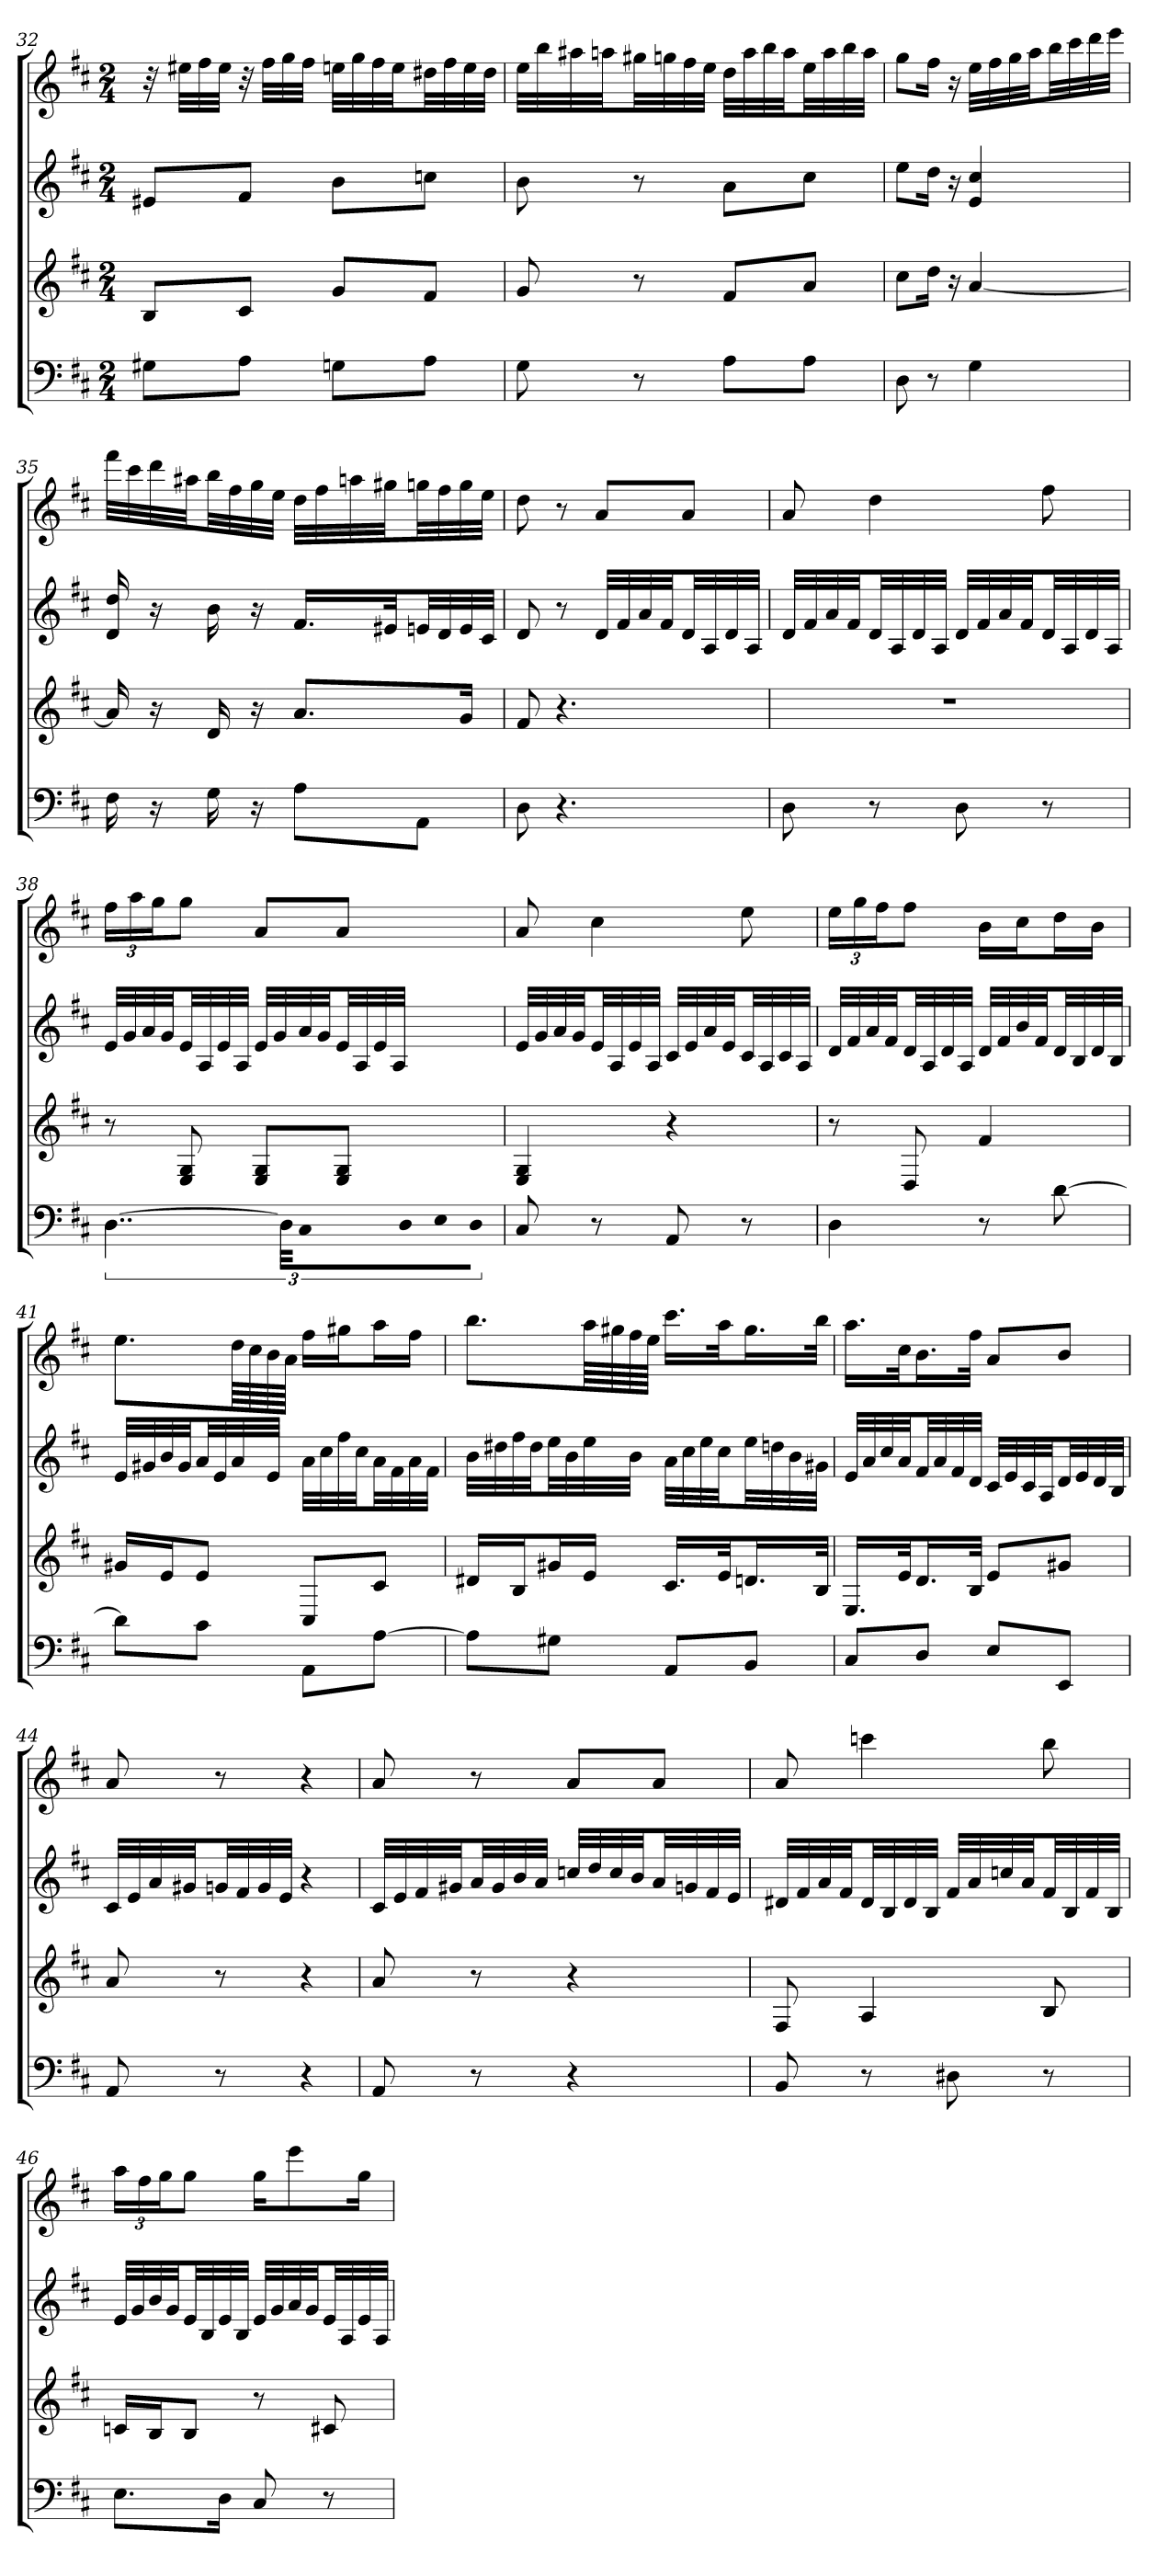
**kern	**kern	**kern	**kern
*part4	*part3	*part2	*part1
*staff4	*staff3	*staff2	*staff1
*k[f#c#]	*k[f#c#]	*k[f#c#]	*k[f#c#]
*D:	*D:	*D:	*D:
*M2/4	*M2/4	*M2/4	*M2/4
=32	=32	=32	=32
8G#XL	8BL	8e#XL	32r
.	.	.	32ee#XLLL
.	.	.	32ff#
.	.	.	32ee#JJJ
8AJ	8c#J	8f#J	32r
.	.	.	32ff#LLL
.	.	.	32gg
.	.	.	32ff#JJJ
8GnL	8gL	8bL	32eenLLL
.	.	.	32gg
.	.	.	32ff#
.	.	.	32eeJJ
8AJ	8f#J	8ccnJ	32dd#XLL
.	.	.	32ff#
.	.	.	32ee
.	.	.	32dd#JJJ
=33	=33	=33	=33
8G	8g	8b	32eeLLL
.	.	.	32bb
.	.	.	32aa#X
.	.	.	32aanJJ
8r	8r	8r	32gg#XLL
.	.	.	32ggn
.	.	.	32ff#
.	.	.	32eeJJJ
8AL	8f#L	8aL	32ddLLL
.	.	.	32aa
.	.	.	32bb
.	.	.	32aaJJ
8AJ	8aJ	8cc#J	32eeLL
.	.	.	32aa
.	.	.	32bb
.	.	.	32aaJJJ
=34	=34	=34	=34
8D	8cc#L	8eeL	8ggL
8r	16ddJk	16ddJk	16ff#Jk
.	16r	16r	16r
4G	[4a	4e 4cc#	32eeLLL
.	.	.	32ff#
.	.	.	32gg
.	.	.	32aaJJ
.	.	.	32bbLL
.	.	.	32ccc#
.	.	.	32ddd
.	.	.	32eeeJJJ
=35	=35	=35	=35
16F#	16a]	16d 16dd	32fff#LLL
.	.	.	32ccc#
16r	16r	16r	32ddd
.	.	.	32aa#XJJ
16G	16d	16b	32bbLL
.	.	.	32ff#
16r	16r	16r	32gg
.	.	.	32eeJJJ
8AL	8.aL	16.f#LL	32ddLLL
.	.	.	32ff#
.	.	.	32aan
.	.	32e#XJk	32gg#XJJ
8AAJ	.	32enLL	32ggnLL
.	.	32d	32ff#
.	16gJk	32e	32gg
.	.	32c#JJJ	32eeJJJ
=36	=36	=36	=36
8D	8f#	8d	8dd
4.r	4.r	8r	8r
.	.	32dLLL	8aL
.	.	32f#	.
.	.	32a	.
.	.	32f#JJ	.
.	.	32dLL	8aJ
.	.	32A	.
.	.	32d	.
.	.	32AJJJ	.
=37	=37	=37	=37
8D	2r	32dLLL	8a
.	.	32f#	.
.	.	32a	.
.	.	32f#JJ	.
8r	.	32dLL	4dd
.	.	32A	.
.	.	32d	.
.	.	32AJJJ	.
8D	.	32dLLL	.
.	.	32f#	.
.	.	32a	.
.	.	32f#JJ	.
8r	.	32dLL	8ff#
.	.	32A	.
.	.	32d	.
.	.	32AJJJ	.
=38	=38	=38	=38
[6..D	8r	32eLLL	24ff#LL
.	.	32g	.
.	.	.	24aa
.	.	32a	.
.	.	.	24ggJ
.	.	32gJJ	.
.	8E 8G	32eLL	8ggJ
.	.	32A	.
.	.	32e	.
.	.	32AJJJ	.
.	8E 8GL	32eLLL	8aL
.	.	32g	.
48DLLL]	.	.	.
32C#	.	32a	.
32DJJ	.	32gJJ	.
16EL	8E 8GJ	32eLL	8aJ
.	.	32A	.
16DJJ	.	32e	.
.	.	32AJJJ	.
=39	=39	=39	=39
8C#	4E 4G	32eLLL	8a
.	.	32g	.
.	.	32a	.
.	.	32gJJ	.
8r	.	32eLL	4cc#
.	.	32A	.
.	.	32e	.
.	.	32AJJJ	.
8AA	4r	32c#LLL	.
.	.	32e	.
.	.	32a	.
.	.	32eJJ	.
8r	.	32c#LL	8ee
.	.	32A	.
.	.	32c#	.
.	.	32AJJJ	.
=40	=40	=40	=40
4D	8r	32dLLL	24eeLL
.	.	32f#	.
.	.	.	24gg
.	.	32a	.
.	.	.	24ff#J
.	.	32f#JJ	.
.	8D	32dLL	8ff#J
.	.	32A	.
.	.	32d	.
.	.	32AJJJ	.
8r	4f#	32dLLL	16bLL
.	.	32f#	.
.	.	32b	16cc#J
.	.	32f#JJ	.
[8d	.	32dLL	16ddL
.	.	32B	.
.	.	32d	16bJJ
.	.	32BJJJ	.
=41	=41	=41	=41
8dL]	16g#XLL	32eLLL	8.eeL
.	.	32g#X	.
.	16eJ	32b	.
.	.	32g#JJ	.
8c#J	8eJ	32aLL	.
.	.	32e	.
.	.	32a	64ddLLL
.	.	.	64cc#
.	.	32eJJJ	64b
.	.	.	64aJJJJ
8AAL	8C#L	32aLLL	16ff#LL
.	.	32cc#	.
.	.	32ff#	16gg#XJ
.	.	32cc#JJ	.
[8AJ	8c#J	32aLL	16aaL
.	.	32f#	.
.	.	32a	16ff#JJ
.	.	32f#JJJ	.
=42	=42	=42	=42
8AL]	16d#XLL	32bLLL	8.bbL
.	.	32dd#X	.
.	16BJ	32ff#	.
.	.	32dd#JJ	.
8G#XJ	16g#XL	32eeLL	.
.	.	32b	.
.	16eJJ	32ee	64aaLLL
.	.	.	64gg#X
.	.	32bJJJ	64ff#
.	.	.	64eeJJJJ
8AAL	16.c#LL	32aLLL	16.ccc#LL
.	.	32cc#	.
.	.	32ee	.
.	32eJk	32cc#JJ	32aaJk
8BBJ	16.dnL	32eeLL	16.gg#L
.	.	32ddn	.
.	.	32b	.
.	32BJJk	32g#XJJJ	32bbJJk
=43	=43	=43	=43
8C#L	16.ELL	32eLLL	16.aaLL
.	.	32a	.
.	.	32cc#	.
.	32eJk	32aJJ	32cc#Jk
8DJ	16.dL	32f#LL	16.bL
.	.	32a	.
.	.	32f#	.
.	32BJJk	32dJJJ	32ff#JJk
8EL	8eL	32c#LLL	8aL
.	.	32e	.
.	.	32c#	.
.	.	32AJJ	.
8EEJ	8g#XJ	32dLL	8bJ
.	.	32e	.
.	.	32d	.
.	.	32BJJJ	.
=44a	=44a	=44a	=44a
8AA	8a	32c#LLL	8a
.	.	32e	.
.	.	32a	.
.	.	32g#XJJ	.
8r	8r	32gnLL	8r
.	.	32f#	.
.	.	32g	.
.	.	32eJJJ	.
4r	4r	4r	4r
=44b	=44b	=44b	=44b
8AA	8a	32c#LLL	8a
.	.	32e	.
.	.	32f#	.
.	.	32g#XJJ	.
8r	8r	32aLL	8r
.	.	32g#	.
.	.	32b	.
.	.	32aJJJ	.
4r	4r	32ccnLLL	8aL
.	.	32dd	.
.	.	32cc	.
.	.	32bJJ	.
.	.	32aLL	8aJ
.	.	32gn	.
.	.	32f#	.
.	.	32eJJJ	.
=45	=45	=45	=45
8BB	8F#	32d#XLLL	8a
.	.	32f#	.
.	.	32a	.
.	.	32f#JJ	.
8r	4A	32d#LL	4cccn
.	.	32B	.
.	.	32d#	.
.	.	32BJJJ	.
8D#X	.	32f#LLL	.
.	.	32a	.
.	.	32ccn	.
.	.	32aJJ	.
8r	8B	32f#LL	8bb
.	.	32B	.
.	.	32f#	.
.	.	32BJJJ	.
=46	=46	=46	=46
8.EL	16cnLL	32eLLL	24aaLL
.	.	32g	.
.	.	.	24ff#
.	16BJ	32b	.
.	.	.	24ggJ
.	.	32gJJ	.
.	8BJ	32eLL	8ggJ
.	.	32B	.
16DJk	.	32e	.
.	.	32BJJJ	.
8C#	8r	32eLLL	16ggKL
.	.	32g	.
.	.	32a	8eee
.	.	32gJJ	.
8r	8c#X	32eLL	.
.	.	32A	.
.	.	32e	16ggJk
.	.	32AJJJ	.
=	=	=	=
*-	*-	*-	*-
